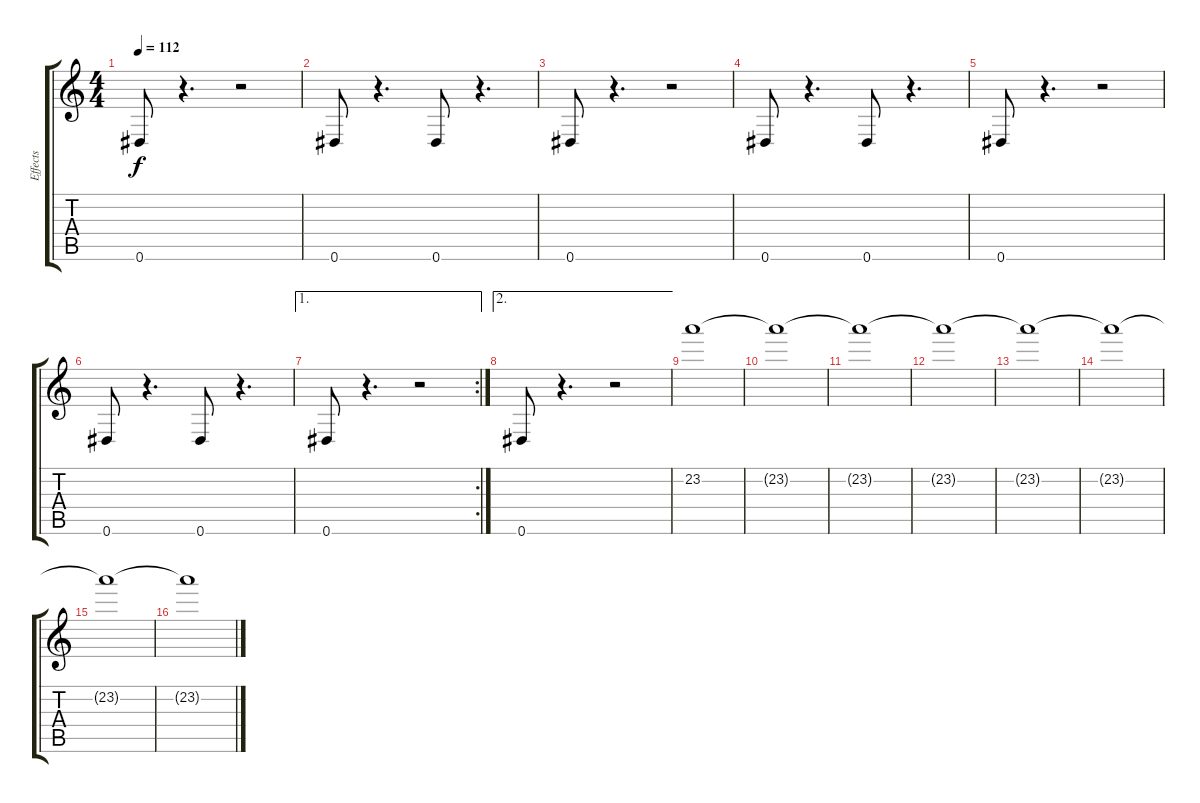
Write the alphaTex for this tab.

\track ("Effects" "Effects") {instrument distortionguitar}
\staff {score tabs}
\tuning (Eb4 Bb3 Gb3 Db3 Ab2 Eb2) {hide}
\ts (4 4)
\tempo 112
\clef g2
\ks c
0.6.8{dy f} r.4{d} r.2 |
0.6.8 r.4{d} 0.6.8 r.4{d} |
0.6.8 r.4{d} r.2 |
0.6.8 r.4{d} 0.6.8 r.4{d} |
0.6.8 r.4{d} r.2 |
0.6.8 r.4{d} 0.6.8 r.4{d} |
\ae 1
\rc 2
0.6.8 r.4{d} r.2 |
\ae 2
0.6.8 r.4{d} r.2{volume 0} |
23.2.1{volume 2} |
23.2{t}.1{volume 4} |
23.2{t}.1{volume 6} |
23.2{t}.1{volume 8} |
23.2{t}.1{volume 12} |
23.2{t}.1{volume 14} |
23.2{t}.1{volume 16} |
23.2{t}.1{volume 0}
